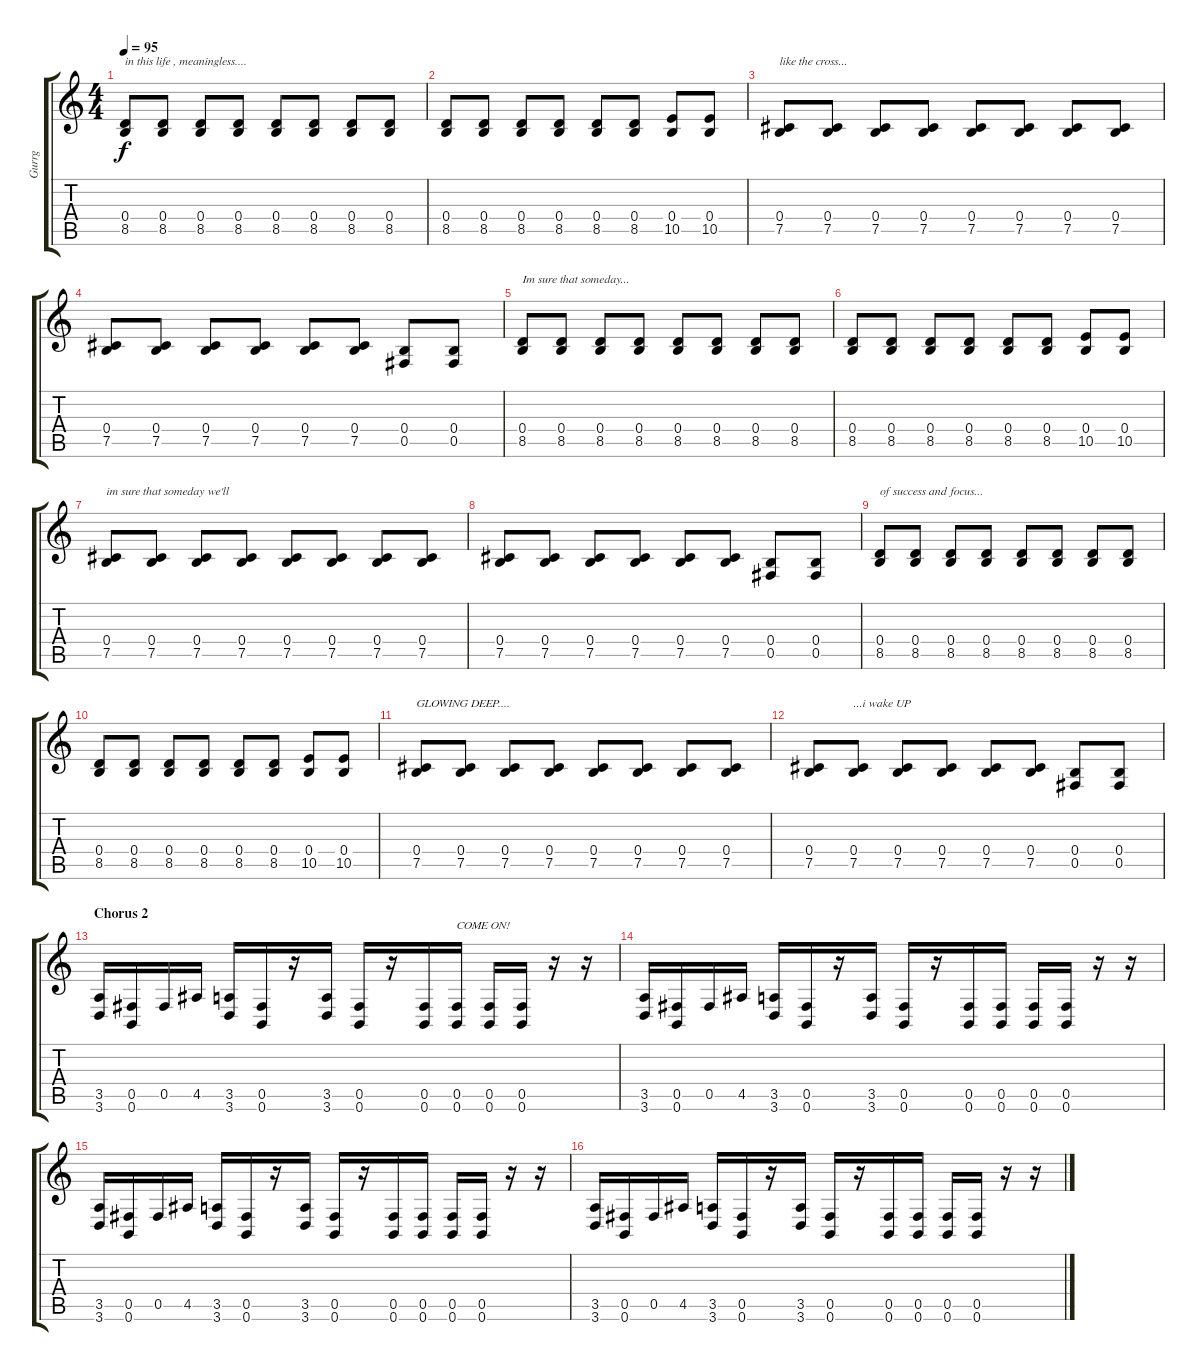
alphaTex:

\track ("Gurrg" "Gurrg") {instrument electricguitarjazz}
\staff {score tabs}
\tuning (Db4 Ab3 E3 B2 Gb2 B1) {hide}
\ts (4 4)
\tempo 95
\clef g2
\ks c
(0.4 8.5).8{txt "in this life , meaningless...." dy f} (0.4 8.5).8 (0.4 8.5).8 (0.4 8.5).8 (0.4 8.5).8 (0.4 8.5).8 (0.4 8.5).8 (0.4 8.5).8 |
(0.4 8.5).8 (0.4 8.5).8 (0.4 8.5).8 (0.4 8.5).8 (0.4 8.5).8 (0.4 8.5).8 (0.4 10.5).8 (0.4 10.5).8 |
(0.4 7.5).8{txt "like the cross..."} (0.4 7.5).8 (0.4 7.5).8 (0.4 7.5).8 (0.4 7.5).8 (0.4 7.5).8 (0.4 7.5).8 (0.4 7.5).8 |
(0.4 7.5).8 (0.4 7.5).8 (0.4 7.5).8 (0.4 7.5).8 (0.4 7.5).8 (0.4 7.5).8 (0.4 0.5).8 (0.4 0.5).8 |
(0.4 8.5).8{txt "Im sure that someday..."} (0.4 8.5).8 (0.4 8.5).8 (0.4 8.5).8 (0.4 8.5).8 (0.4 8.5).8 (0.4 8.5).8 (0.4 8.5).8 |
(0.4 8.5).8 (0.4 8.5).8 (0.4 8.5).8 (0.4 8.5).8 (0.4 8.5).8 (0.4 8.5).8 (0.4 10.5).8 (0.4 10.5).8 |
(0.4 7.5).8{txt "im sure that someday we'll"} (0.4 7.5).8 (0.4 7.5).8 (0.4 7.5).8 (0.4 7.5).8 (0.4 7.5).8 (0.4 7.5).8 (0.4 7.5).8 |
(0.4 7.5).8 (0.4 7.5).8 (0.4 7.5).8 (0.4 7.5).8 (0.4 7.5).8 (0.4 7.5).8 (0.4 0.5).8 (0.4 0.5).8 |
(0.4 8.5).8{txt "of success and focus..."} (0.4 8.5).8 (0.4 8.5).8 (0.4 8.5).8 (0.4 8.5).8 (0.4 8.5).8 (0.4 8.5).8 (0.4 8.5).8 |
(0.4 8.5).8 (0.4 8.5).8 (0.4 8.5).8 (0.4 8.5).8 (0.4 8.5).8 (0.4 8.5).8 (0.4 10.5).8 (0.4 10.5).8 |
(0.4 7.5).8{txt "GLOWING DEEP...."} (0.4 7.5).8 (0.4 7.5).8 (0.4 7.5).8 (0.4 7.5).8 (0.4 7.5).8 (0.4 7.5).8 (0.4 7.5).8 |
(0.4 7.5).8 (0.4 7.5).8{txt "...i wake UP"} (0.4 7.5).8 (0.4 7.5).8 (0.4 7.5).8 (0.4 7.5).8 (0.4 0.5).8 (0.4 0.5).8 |
\section ("" "Chorus 2")
(3.5 3.6).16{volume 16 instrument distortionguitar} (0.5 0.6).16 0.5.16 4.5.16 (3.5 3.6).16 (0.5 0.6).16 r.16 (3.5 3.6).16 (0.5 0.6).16 r.16 (0.5 0.6).16 (0.5 0.6).16{txt "COME ON!"} (0.5 0.6).16 (0.5 0.6).16 r.16 r.16 |
(3.5 3.6).16{volume 16 instrument distortionguitar} (0.5 0.6).16 0.5.16 4.5.16 (3.5 3.6).16 (0.5 0.6).16 r.16 (3.5 3.6).16 (0.5 0.6).16 r.16 (0.5 0.6).16 (0.5 0.6).16 (0.5 0.6).16 (0.5 0.6).16 r.16 r.16 |
(3.5 3.6).16{volume 16 instrument distortionguitar} (0.5 0.6).16 0.5.16 4.5.16 (3.5 3.6).16 (0.5 0.6).16 r.16 (3.5 3.6).16 (0.5 0.6).16 r.16 (0.5 0.6).16 (0.5 0.6).16 (0.5 0.6).16 (0.5 0.6).16 r.16 r.16 |
(3.5 3.6).16{volume 16 instrument distortionguitar} (0.5 0.6).16 0.5.16 4.5.16 (3.5 3.6).16 (0.5 0.6).16 r.16 (3.5 3.6).16 (0.5 0.6).16 r.16 (0.5 0.6).16 (0.5 0.6).16 (0.5 0.6).16 (0.5 0.6).16 r.16 r.16
